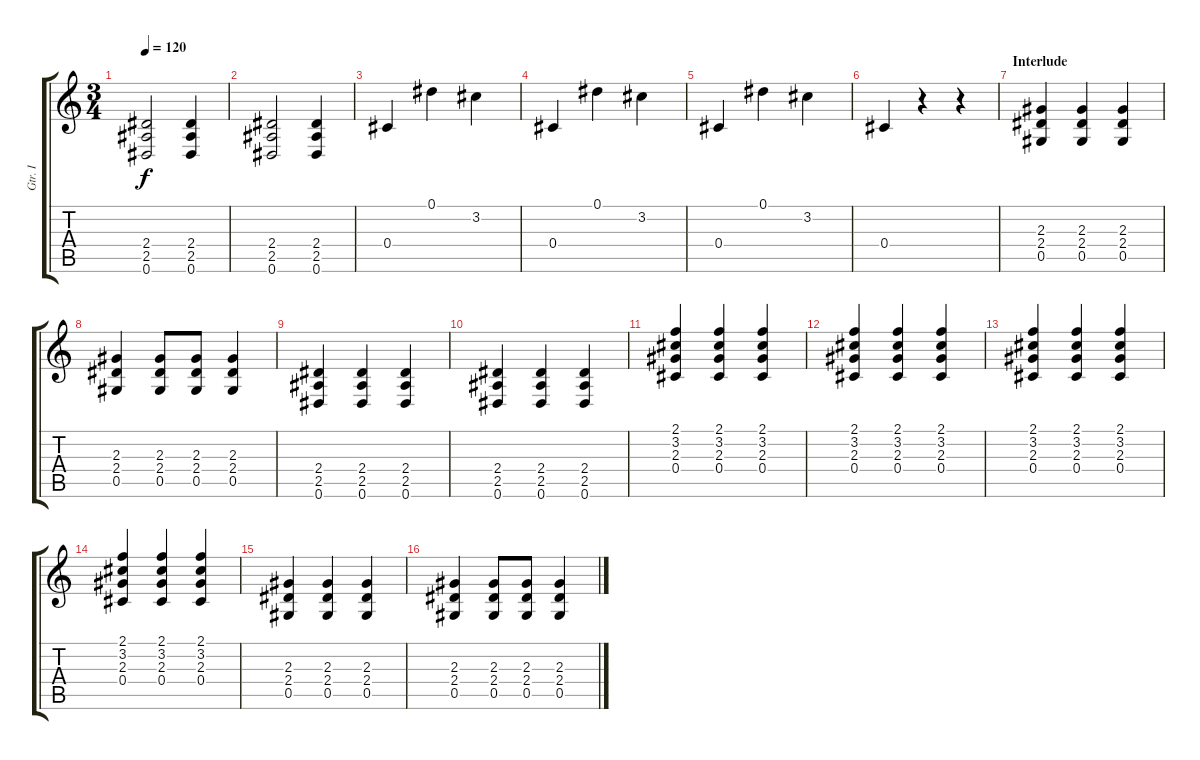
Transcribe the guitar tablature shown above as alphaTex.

\track ("Gtr. I" "Gtr. I") {instrument acousticguitarsteel}
\staff {score tabs}
\tuning (Eb4 Bb3 Gb3 Db3 Ab2 Eb2) {hide}
\ts (3 4)
\tempo 120
\clef g2
\ks c
(2.4 2.5 0.6).2{dy f} (2.4 2.5 0.6).4 |
(2.4 2.5 0.6).2 (2.4 2.5 0.6).4 |
0.4.4 0.1.4 3.2.4 |
0.4.4 0.1.4 3.2.4 |
0.4.4 0.1.4 3.2.4 |
0.4.4 r.4 r.4 |
\section ("" "Interlude")
(2.3 2.4 0.5).4 (2.3 2.4 0.5).4 (2.3 2.4 0.5).4 |
(2.3 2.4 0.5).4 (2.3 2.4 0.5).8 (2.3 2.4 0.5).8 (2.3 2.4 0.5).4 |
(2.4 2.5 0.6).4 (2.4 2.5 0.6).4 (2.4 2.5 0.6).4 |
(2.4 2.5 0.6).4 (2.4 2.5 0.6).4 (2.4 2.5 0.6).4 |
(2.1 3.2 2.3 0.4).4 (2.1 3.2 2.3 0.4).4 (2.1 3.2 2.3 0.4).4 |
(2.1 3.2 2.3 0.4).4 (2.1 3.2 2.3 0.4).4 (2.1 3.2 2.3 0.4).4 |
(2.1 3.2 2.3 0.4).4 (2.1 3.2 2.3 0.4).4 (2.1 3.2 2.3 0.4).4 |
(2.1 3.2 2.3 0.4).4 (2.1 3.2 2.3 0.4).4 (2.1 3.2 2.3 0.4).4 |
(2.3 2.4 0.5).4 (2.3 2.4 0.5).4 (2.3 2.4 0.5).4 |
(2.3 2.4 0.5).4 (2.3 2.4 0.5).8 (2.3 2.4 0.5).8 (2.3 2.4 0.5).4
